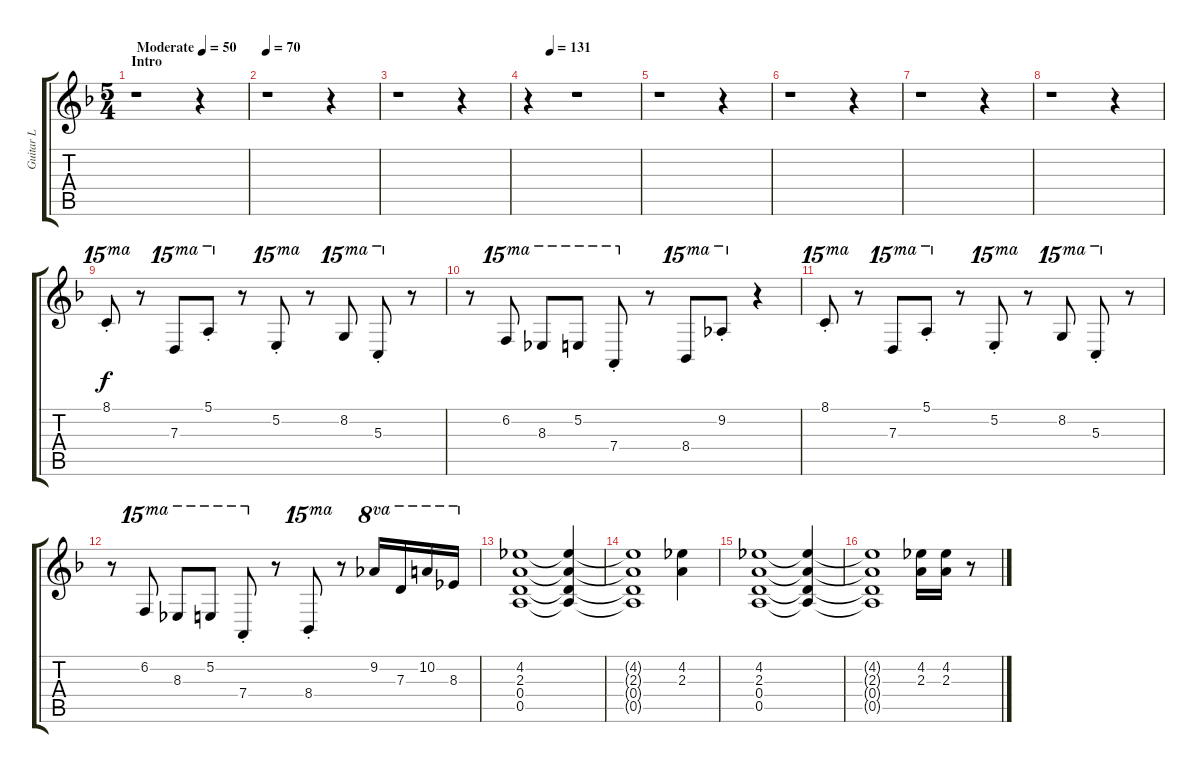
\track ("Guitar L" "Guitar L") {instrument distortionguitar}
\staff {score tabs}
\tuning (E4 B3 G3 D3 A2 D2) {hide}
\ts (5 4)
\section ("" "Intro")
\tempo (50 "Moderate")
\clef g2
\ks f
r.1{dy f instrument distortionguitar} r.4 |
\tempo 70
r.1 r.4 |
r.1 r.4 |
\tempo (131 0.2)
r.4 r.1 |
r.1 r.4 |
r.1 r.4 |
r.1 r.4 |
r.1 r.4 |
8.1{st}.8{ot 15ma} r.8 7.3.8{ot 15ma} 5.1{st}.8{ot 15ma} r.8 5.2{st}.8{ot 15ma} r.8 8.2.8{ot 15ma} 5.3{st}.8{ot 15ma} r.8 |
r.8 6.2.8{ot 15ma} 8.3.8{ot 15ma} 5.2.8{ot 15ma} 7.4{st}.8{ot 15ma} r.8 8.4.8{ot 15ma} 9.2{st}.8{ot 15ma} r.4 |
8.1{st}.8{ot 15ma} r.8 7.3.8{ot 15ma} 5.1{st}.8{ot 15ma} r.8 5.2{st}.8{ot 15ma} r.8 8.2.8{ot 15ma} 5.3{st}.8{ot 15ma} r.8 |
r.8 6.2.8{ot 15ma} 8.3.8{ot 15ma} 5.2.8{ot 15ma} 7.4{st}.8{ot 15ma} r.8 8.4{st}.8{ot 15ma} r.8 9.2.16{ot 8va} 7.3.16{ot 8va} 10.2.16{ot 8va} 8.3.16{ot 8va} |
(4.2 2.3 0.4 0.5).1 (4.2{t} 2.3{t} 0.4{t} 0.5{t}).4 |
(4.2{t} 2.3{t} 0.4{t} 0.5{t}).1 (4.2 2.3).4 |
(4.2 2.3 0.4 0.5).1 (4.2{t} 2.3{t} 0.4{t} 0.5{t}).4 |
(4.2{t} 2.3{t} 0.4{t} 0.5{t}).1 (4.2 2.3).16 (4.2 2.3).16 r.8
